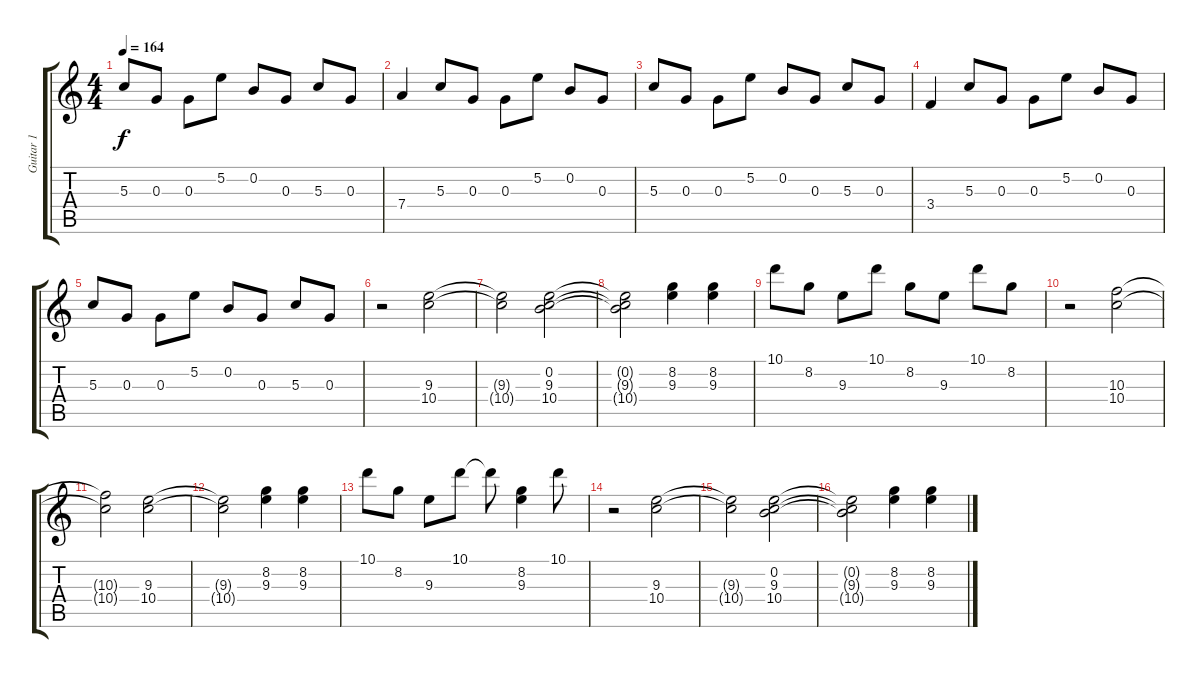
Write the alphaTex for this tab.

\track ("Guitar 1" "Guitar 1") {instrument distortionguitar}
\staff {score tabs}
\tuning (E4 B3 G3 D3 A2 D2) {hide}
\ts (4 4)
\tempo 164
\clef g2
\ks c
5.3.8{dy f} 0.3.8 0.3.8 5.2.8 0.2.8 0.3.8 5.3.8 0.3.8 |
7.4.4{instrument distortionguitar} 5.3.8 0.3.8 0.3.8 5.2.8 0.2.8 0.3.8 |
5.3.8 0.3.8 0.3.8 5.2.8 0.2.8 0.3.8 5.3.8 0.3.8 |
3.4.4 5.3.8 0.3.8 0.3.8 5.2.8 0.2.8 0.3.8 |
5.3.8 0.3.8 0.3.8 5.2.8 0.2.8 0.3.8 5.3.8 0.3.8 |
r.2{instrument electricguitarclean} (9.3 10.4).2 |
(9.3{t} 10.4{t}).2 (0.2 9.3 10.4).2 |
(0.2{t} 9.3{t} 10.4{t}).2 (8.2 9.3).4 (8.2 9.3).4 |
10.1.8 8.2.8 9.3.8 10.1.8 8.2.8 9.3.8 10.1.8 8.2.8 |
r.2 (10.3 10.4).2 |
(10.3{t} 10.4{t}).2 (9.3 10.4).2 |
(9.3{t} 10.4{t}).2 (8.2 9.3).4 (8.2 9.3).4 |
10.1.8 8.2.8 9.3.8 10.1.8 10.1{t}.8 (8.2 9.3).4 10.1.8 |
r.2{instrument electricguitarclean} (9.3 10.4).2 |
(9.3{t} 10.4{t}).2 (0.2 9.3 10.4).2 |
(0.2{t} 9.3{t} 10.4{t}).2 (8.2 9.3).4 (8.2 9.3).4
